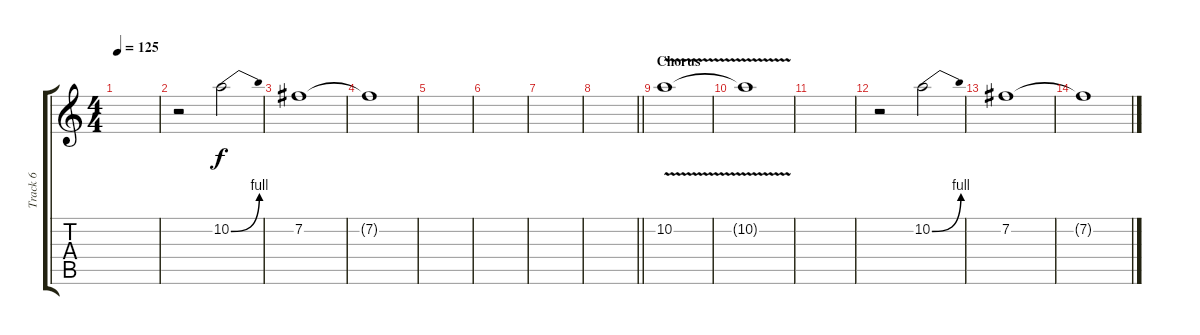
\track ("Track 6" "Track 6") {instrument overdrivenguitar}
\staff {score tabs}
\tuning (E4 B3 G3 D3 A2 E2) {hide}
\ts (4 4)
\tempo 125
\clef g2
\ks c
|
r.2 10.2{be (bend 0 0 60 4)}.2 |
7.2.1 |
7.2{t}.1 |
|
|
|
\barLineRight lightlight
|
\section ("" "Chorus")
10.2{v}.1 |
10.2{t}.1 |
|
r.2 10.2{be (bend 0 0 60 4)}.2 |
7.2.1 |
7.2{t}.1
